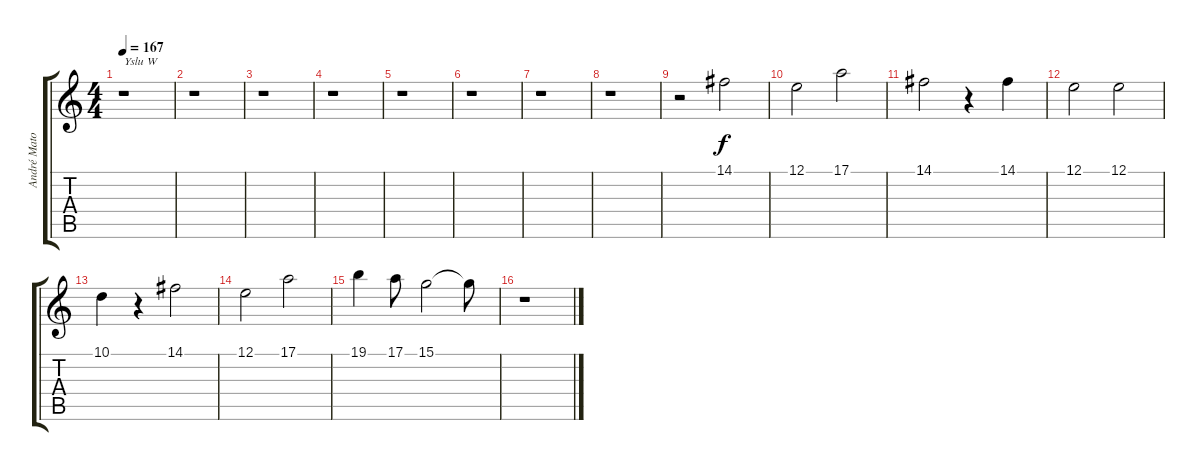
\track ("André Matos" "André Mato") {instrument lead6voice}
\staff {score tabs}
\tuning (E4 B3 G3 D3 A2 E2) {hide}
\ts (4 4)
\tempo 167
\clef g2
\ks c
r.1{txt "Yslu W" dy f instrument lead6voice} |
r.1 |
r.1 |
r.1 |
r.1 |
r.1 |
r.1 |
r.1 |
r.2 14.1.2 |
12.1.2 17.1.2 |
14.1.2 r.4 14.1.4 |
12.1.2 12.1.2 |
10.1.4 r.4 14.1.2 |
12.1.2 17.1.2 |
19.1.4 17.1.8 15.1.2 15.1{t}.8 |
r.1
